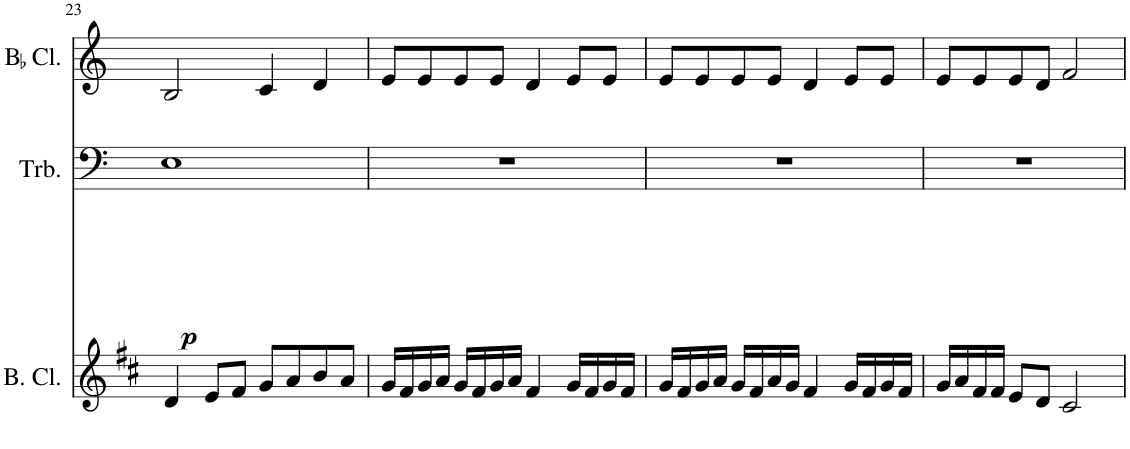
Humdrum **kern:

**kern	**kern	**dynam	**kern
*part3	*part2	*part2	*part1
*staff3	*staff2	*staff2	*staff1
*I"Bass Clarinet	*I"Trombone	*	*I"BaccidentalFlat Clarinet
*I'B. Cl.	*I'Trb.	*	*I'BaccidentalFlat Cl.
!!LO:PB:g=z
*clefG2	*clefF4	*	*clefG2
*Trd8c14	*	*	*Trd1c2
*k[f#c#]	*k[]	*	*k[]
*M4/4	*M4/4	*	*M4/4
=23	=23	=23	=23
!	!	!LO:DY:b	!
4d/	1E	p	2B/
8e/L	.	.	.
8f#/J	.	.	.
8g/L	.	.	4c/
8a/	.	.	.
8b/	.	.	4d/
8a/J	.	.	.
=24	=24	=24	=24
16g/LL	1r	.	8e/L
16f#/	.	.	.
16g/	.	.	8e/
16a/JJ	.	.	.
16g/LL	.	.	8e/
16f#/	.	.	.
16g/	.	.	8e/J
16a/JJ	.	.	.
4f#/	.	.	4d/
16g/LL	.	.	8e/L
16f#/	.	.	.
16g/	.	.	8e/J
16f#/JJ	.	.	.
=25	=25	=25	=25
16g/LL	1r	.	8e/L
16f#/	.	.	.
16g/	.	.	8e/
16a/JJ	.	.	.
16g/LL	.	.	8e/
16f#/	.	.	.
16a/	.	.	8e/J
16g/JJ	.	.	.
4f#/	.	.	4d/
16g/LL	.	.	8e/L
16f#/	.	.	.
16g/	.	.	8e/J
16f#/JJ	.	.	.
=26	=26	=26	=26
16g/LL	1r	.	8e/L
16a/	.	.	.
16f#/	.	.	8e/
16f#/JJ	.	.	.
8e/L	.	.	8e/
8d/J	.	.	8d/J
2c#/	.	.	2f/
=	=	=	=
*-	*-	*-	*-
